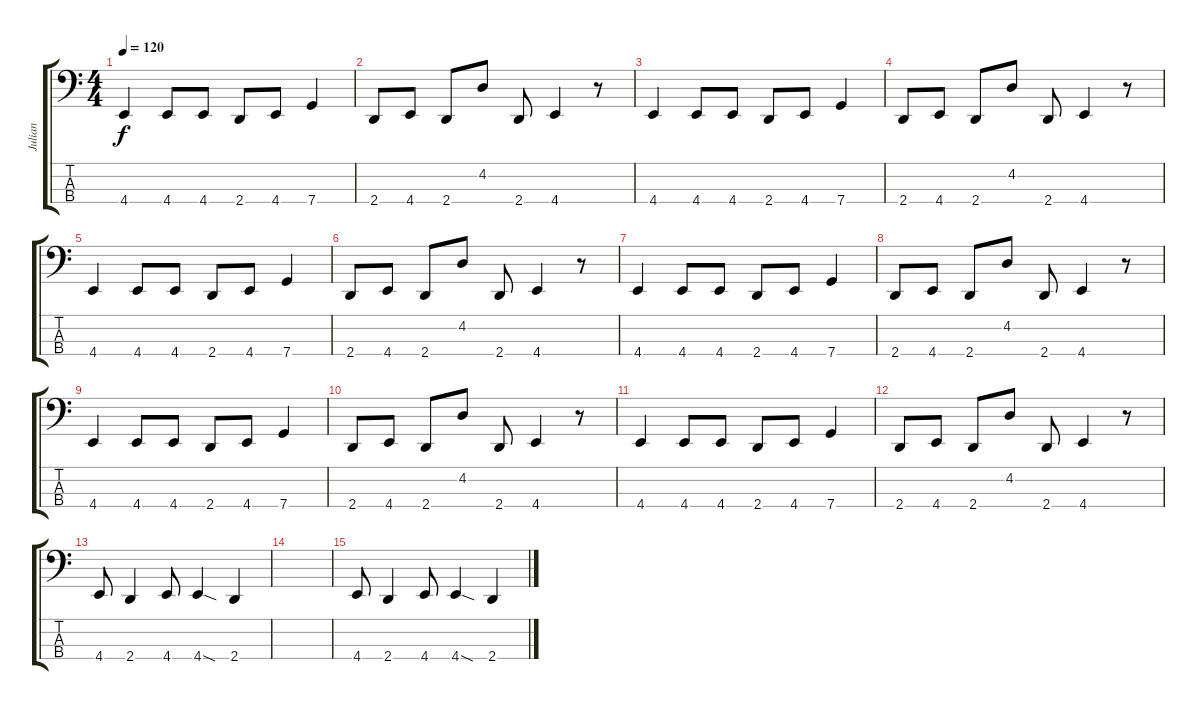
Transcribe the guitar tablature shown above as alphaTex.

\track ("Julian" "Julian") {instrument electricbasspick}
\staff {score tabs}
\tuning (Eb2 Bb1 F1 C1) {hide}
\ts (4 4)
\tempo 120
\clef f4
\ks c
4.4.4{dy f} 4.4.8 4.4.8 2.4.8 4.4.8 7.4.4 |
2.4.8 4.4.8 2.4.8 4.2.8 2.4.8 4.4.4 r.8 |
4.4.4 4.4.8 4.4.8 2.4.8 4.4.8 7.4.4 |
2.4.8 4.4.8 2.4.8 4.2.8 2.4.8 4.4.4 r.8 |
4.4.4 4.4.8 4.4.8 2.4.8 4.4.8 7.4.4 |
2.4.8 4.4.8 2.4.8 4.2.8 2.4.8 4.4.4 r.8 |
4.4.4 4.4.8 4.4.8 2.4.8 4.4.8 7.4.4 |
2.4.8 4.4.8 2.4.8 4.2.8 2.4.8 4.4.4 r.8 |
4.4.4 4.4.8 4.4.8 2.4.8 4.4.8 7.4.4 |
2.4.8 4.4.8 2.4.8 4.2.8 2.4.8 4.4.4 r.8 |
4.4.4 4.4.8 4.4.8 2.4.8 4.4.8 7.4.4 |
2.4.8 4.4.8 2.4.8 4.2.8 2.4.8 4.4.4 r.8 |
4.4.8 2.4.4 4.4.8 4.4{sod}.4 2.4.4 |
|
4.4.8 2.4.4 4.4.8 4.4{sod}.4 2.4.4
